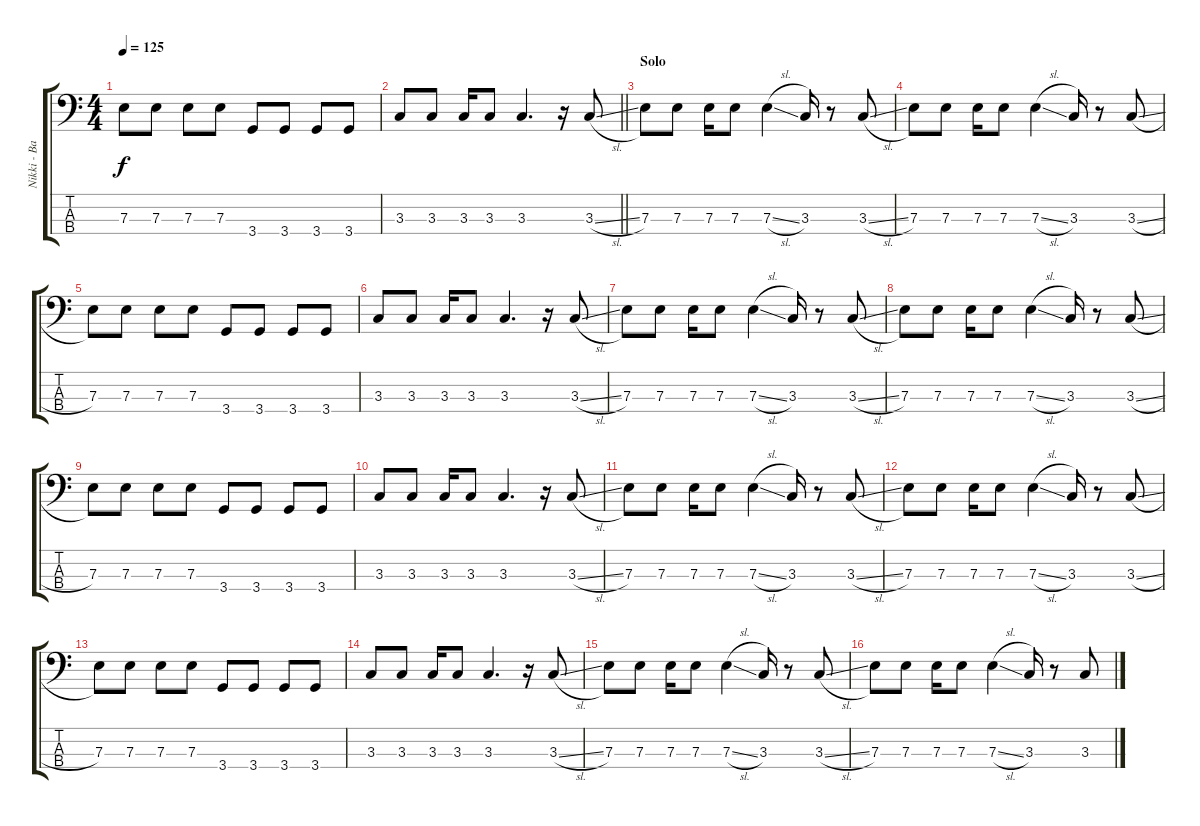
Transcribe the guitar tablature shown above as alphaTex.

\track ("Nikki - Bass" "Nikki - Ba") {instrument electricbassfinger}
\staff {score tabs}
\tuning (G2 D2 A1 E1) {hide}
\ts (4 4)
\tempo 125
\clef f4
\ks c
7.3.8{dy f} 7.3.8 7.3.8 7.3.8 3.4.8 3.4.8 3.4.8 3.4.8 |
\barLineRight lightlight
3.3.8 3.3.8 3.3.16 3.3.8 3.3.4{d} r.16 3.3{sl}.8 |
\section ("" "Solo")
7.3.8 7.3.8 7.3.16 7.3.8 7.3{sl}.4 3.3.16 r.8 3.3{sl}.8 |
7.3.8 7.3.8 7.3.16 7.3.8 7.3{sl}.4 3.3.16 r.8 3.3{sl}.8 |
7.3.8 7.3.8 7.3.8 7.3.8 3.4.8 3.4.8 3.4.8 3.4.8 |
3.3.8 3.3.8 3.3.16 3.3.8 3.3.4{d} r.16 3.3{sl}.8 |
7.3.8 7.3.8 7.3.16 7.3.8 7.3{sl}.4 3.3.16 r.8 3.3{sl}.8 |
7.3.8 7.3.8 7.3.16 7.3.8 7.3{sl}.4 3.3.16 r.8 3.3{sl}.8 |
7.3.8 7.3.8 7.3.8 7.3.8 3.4.8 3.4.8 3.4.8 3.4.8 |
3.3.8 3.3.8 3.3.16 3.3.8 3.3.4{d} r.16 3.3{sl}.8 |
7.3.8 7.3.8 7.3.16 7.3.8 7.3{sl}.4 3.3.16 r.8 3.3{sl}.8 |
7.3.8 7.3.8 7.3.16 7.3.8 7.3{sl}.4 3.3.16 r.8 3.3{sl}.8 |
7.3.8 7.3.8 7.3.8 7.3.8 3.4.8 3.4.8 3.4.8 3.4.8 |
3.3.8 3.3.8 3.3.16 3.3.8 3.3.4{d} r.16 3.3{sl}.8 |
7.3.8 7.3.8 7.3.16 7.3.8 7.3{sl}.4 3.3.16 r.8 3.3{sl}.8 |
7.3.8 7.3.8 7.3.16 7.3.8 7.3{sl}.4 3.3.16 r.8 3.3{sl}.8
